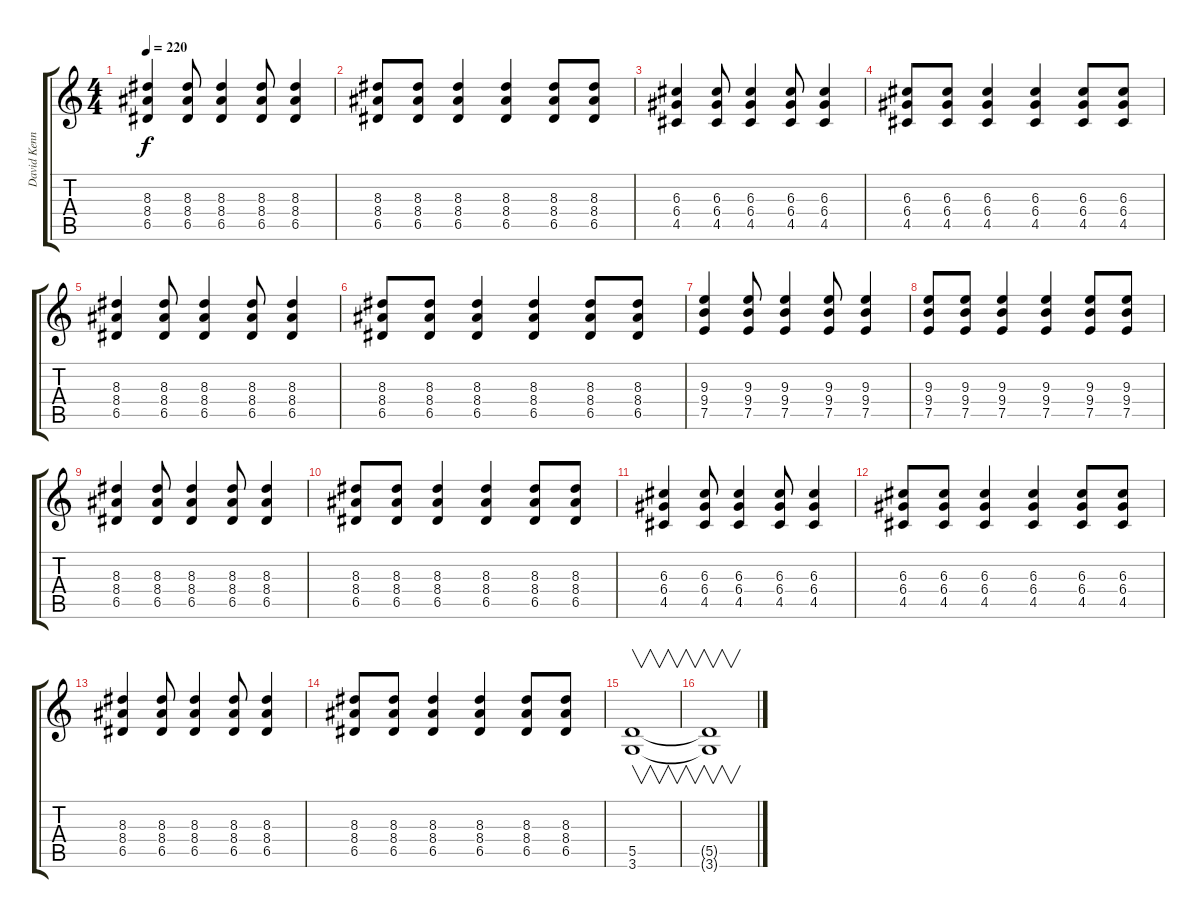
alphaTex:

\track ("David Kennedy (Guitar)" "David Kenn") {instrument distortionguitar}
\staff {score tabs}
\tuning (E4 B3 G3 D3 A2 E2) {hide}
\ts (4 4)
\tempo 220
\clef g2
\ks c
(8.3 8.4 6.5).4{dy f} (8.3 8.4 6.5).8 (8.3 8.4 6.5).4 (8.3 8.4 6.5).8 (8.3 8.4 6.5).4 |
(8.3 8.4 6.5).8 (8.3 8.4 6.5).8 (8.3 8.4 6.5).4 (8.3 8.4 6.5).4 (8.3 8.4 6.5).8 (8.3 8.4 6.5).8 |
(6.3 6.4 4.5).4 (6.3 6.4 4.5).8 (6.3 6.4 4.5).4 (6.3 6.4 4.5).8 (6.3 6.4 4.5).4 |
(6.3 6.4 4.5).8 (6.3 6.4 4.5).8 (6.3 6.4 4.5).4 (6.3 6.4 4.5).4 (6.3 6.4 4.5).8 (6.3 6.4 4.5).8 |
(8.3 8.4 6.5).4 (8.3 8.4 6.5).8 (8.3 8.4 6.5).4 (8.3 8.4 6.5).8 (8.3 8.4 6.5).4 |
(8.3 8.4 6.5).8 (8.3 8.4 6.5).8 (8.3 8.4 6.5).4 (8.3 8.4 6.5).4 (8.3 8.4 6.5).8 (8.3 8.4 6.5).8 |
(9.3 9.4 7.5).4 (9.3 9.4 7.5).8 (9.3 9.4 7.5).4 (9.3 9.4 7.5).8 (9.3 9.4 7.5).4 |
(9.3 9.4 7.5).8 (9.3 9.4 7.5).8 (9.3 9.4 7.5).4 (9.3 9.4 7.5).4 (9.3 9.4 7.5).8 (9.3 9.4 7.5).8 |
(8.3 8.4 6.5).4 (8.3 8.4 6.5).8 (8.3 8.4 6.5).4 (8.3 8.4 6.5).8 (8.3 8.4 6.5).4 |
(8.3 8.4 6.5).8 (8.3 8.4 6.5).8 (8.3 8.4 6.5).4 (8.3 8.4 6.5).4 (8.3 8.4 6.5).8 (8.3 8.4 6.5).8 |
(6.3 6.4 4.5).4 (6.3 6.4 4.5).8 (6.3 6.4 4.5).4 (6.3 6.4 4.5).8 (6.3 6.4 4.5).4 |
(6.3 6.4 4.5).8 (6.3 6.4 4.5).8 (6.3 6.4 4.5).4 (6.3 6.4 4.5).4 (6.3 6.4 4.5).8 (6.3 6.4 4.5).8 |
(8.3 8.4 6.5).4 (8.3 8.4 6.5).8 (8.3 8.4 6.5).4 (8.3 8.4 6.5).8 (8.3 8.4 6.5).4 |
(8.3 8.4 6.5).8 (8.3 8.4 6.5).8 (8.3 8.4 6.5).4 (8.3 8.4 6.5).4 (8.3 8.4 6.5).8 (8.3 8.4 6.5).8 |
(5.5 3.6).1{v} |
(5.5{t} 3.6{t}).1{v}
